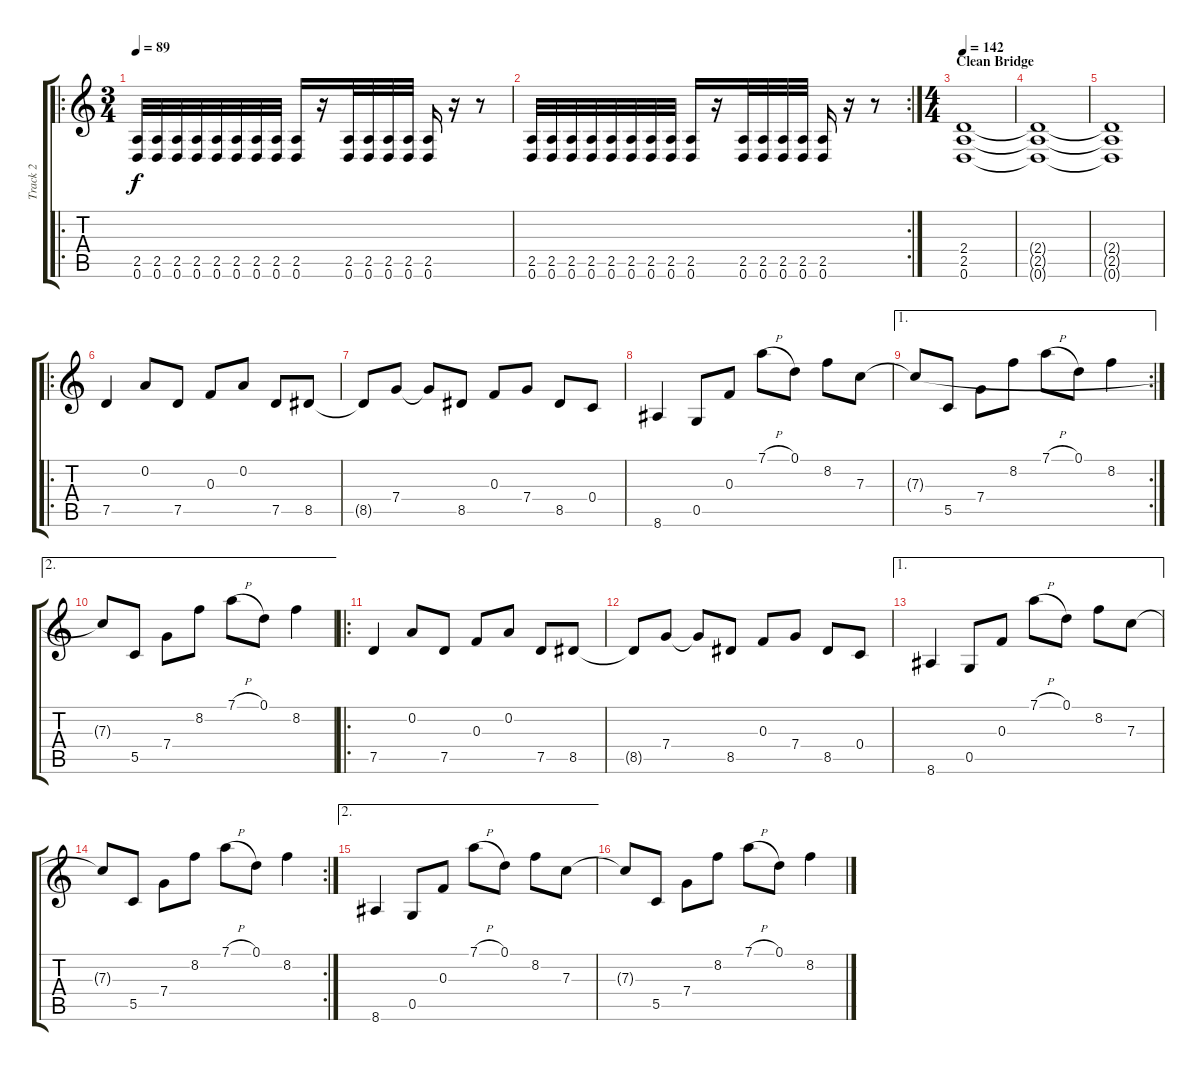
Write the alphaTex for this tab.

\track ("Track 2" "Track 2") {instrument distortionguitar}
\staff {score tabs}
\tuning (D4 A3 F3 C3 G2 D2) {hide}
\ro
\ts (3 4)
\tempo 89
\clef g2
\ks c
(2.5 0.6).32{dy f} (2.5 0.6).32 (2.5 0.6).32 (2.5 0.6).32 (2.5 0.6).32 (2.5 0.6).32 (2.5 0.6).32 (2.5 0.6).32 (2.5 0.6).16 r.16 (2.5 0.6).32 (2.5 0.6).32 (2.5 0.6).32 (2.5 0.6).32 (2.5 0.6).16 r.16 r.8 |
\rc 2
(2.5 0.6).32 (2.5 0.6).32 (2.5 0.6).32 (2.5 0.6).32 (2.5 0.6).32 (2.5 0.6).32 (2.5 0.6).32 (2.5 0.6).32 (2.5 0.6).16 r.16 (2.5 0.6).32 (2.5 0.6).32 (2.5 0.6).32 (2.5 0.6).32 (2.5 0.6).16 r.16 r.8 |
\ts (4 4)
\section ("" "Clean Bridge")
\tempo 142
(2.4 2.5 0.6).1 |
(2.4{t} 2.5{t} 0.6{t}).1 |
(2.4{t} 2.5{t} 0.6{t}).1 |
\ro
\section ("" "")
7.5.4{instrument electricguitarjazz} 0.2.8 7.5.8 0.3.8 0.2.8 7.5.8 8.5.8 |
8.5{t}.8 7.4.8 7.4{t}.8 8.5.8 0.3.8 7.4.8 8.5.8 0.4.8 |
8.6.4 0.5.8 0.3.8 7.1{h}.8 0.1.8 8.2.8 7.3.8 |
\ae 1
\rc 2
7.3{t}.8 5.5.8 7.4.8 8.2.8 7.1{h}.8 0.1.8 8.2.4 |
\ae 2
7.3{t}.8 5.5.8 7.4.8 8.2.8 7.1{h}.8 0.1.8 8.2.4 |
\ro
7.5.4{instrument electricguitarjazz} 0.2.8 7.5.8 0.3.8 0.2.8 7.5.8 8.5.8 |
8.5{t}.8 7.4.8 7.4{t}.8 8.5.8 0.3.8 7.4.8 8.5.8 0.4.8 |
\ae 1
8.6.4 0.5.8 0.3.8 7.1{h}.8 0.1.8 8.2.8 7.3.8 |
\rc 2
7.3{t}.8 5.5.8 7.4.8 8.2.8 7.1{h}.8 0.1.8 8.2.4 |
\ae 2
8.6.4 0.5.8 0.3.8 7.1{h}.8 0.1.8 8.2.8 7.3.8 |
7.3{t}.8 5.5.8 7.4.8 8.2.8 7.1{h}.8 0.1.8 8.2.4
